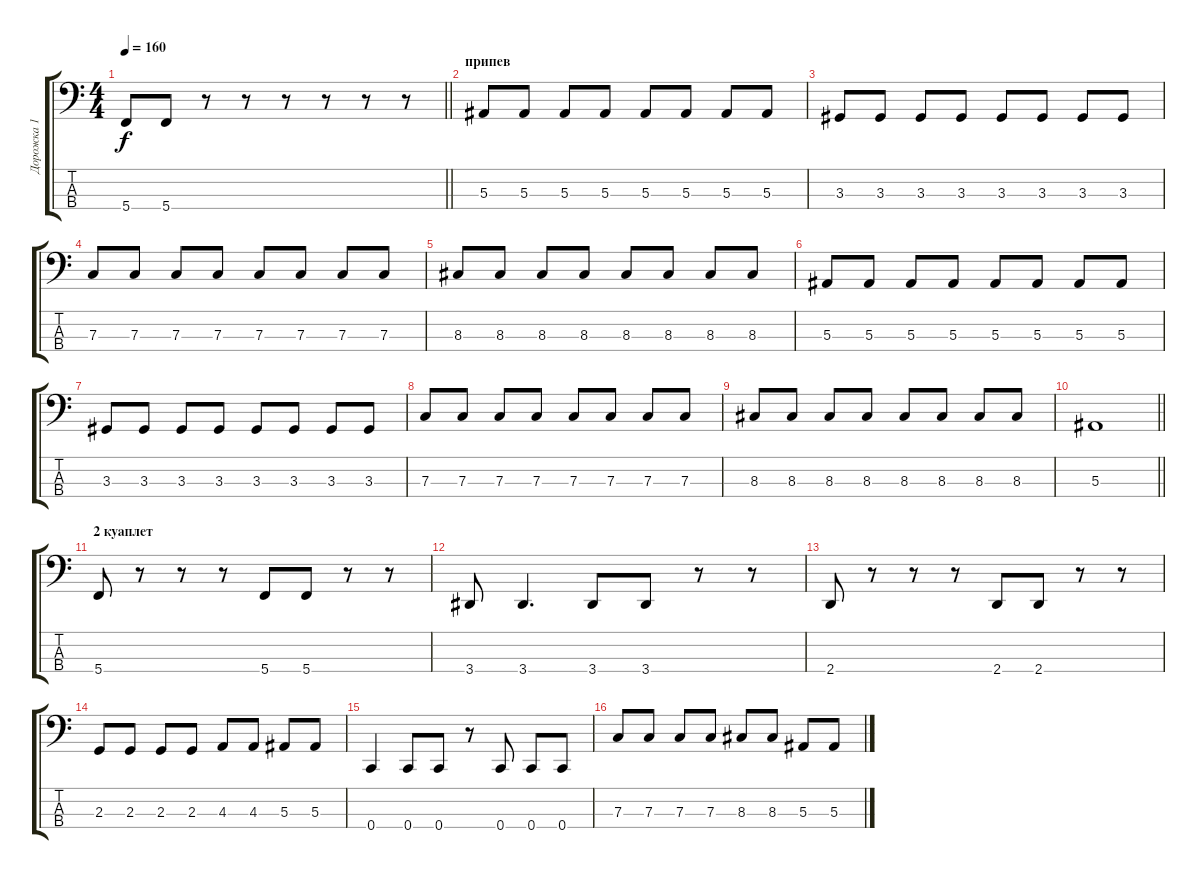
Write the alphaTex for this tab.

\track ("Дорожка 1" "Дорожка 1") {instrument slapbass1}
\staff {score tabs}
\tuning (Eb2 Bb1 F1 C1) {hide}
\ts (4 4)
\tempo 160
\clef f4
\barLineRight lightlight
\ks c
5.4.8{dy f} 5.4.8 r.8 r.8 r.8 r.8 r.8 r.8 |
\section ("" "припев")
5.3.8 5.3.8 5.3.8 5.3.8 5.3.8 5.3.8 5.3.8 5.3.8 |
3.3.8 3.3.8 3.3.8 3.3.8 3.3.8 3.3.8 3.3.8 3.3.8 |
7.3.8 7.3.8 7.3.8 7.3.8 7.3.8 7.3.8 7.3.8 7.3.8 |
8.3.8 8.3.8 8.3.8 8.3.8 8.3.8 8.3.8 8.3.8 8.3.8 |
5.3.8 5.3.8 5.3.8 5.3.8 5.3.8 5.3.8 5.3.8 5.3.8 |
3.3.8 3.3.8 3.3.8 3.3.8 3.3.8 3.3.8 3.3.8 3.3.8 |
7.3.8 7.3.8 7.3.8 7.3.8 7.3.8 7.3.8 7.3.8 7.3.8 |
8.3.8 8.3.8 8.3.8 8.3.8 8.3.8 8.3.8 8.3.8 8.3.8 |
\barLineRight lightlight
5.3.1 |
\section ("" "2 куаплет")
5.4.8 r.8 r.8 r.8 5.4.8 5.4.8 r.8 r.8 |
3.4.8 3.4.4{d} 3.4.8 3.4.8 r.8 r.8 |
2.4.8 r.8 r.8 r.8 2.4.8 2.4.8 r.8 r.8 |
2.3.8 2.3.8 2.3.8 2.3.8 4.3.8 4.3.8 5.3.8 5.3.8 |
0.4.4 0.4.8 0.4.8 r.8 0.4.8 0.4.8 0.4.8 |
7.3.8 7.3.8 7.3.8 7.3.8 8.3.8 8.3.8 5.3.8 5.3.8
